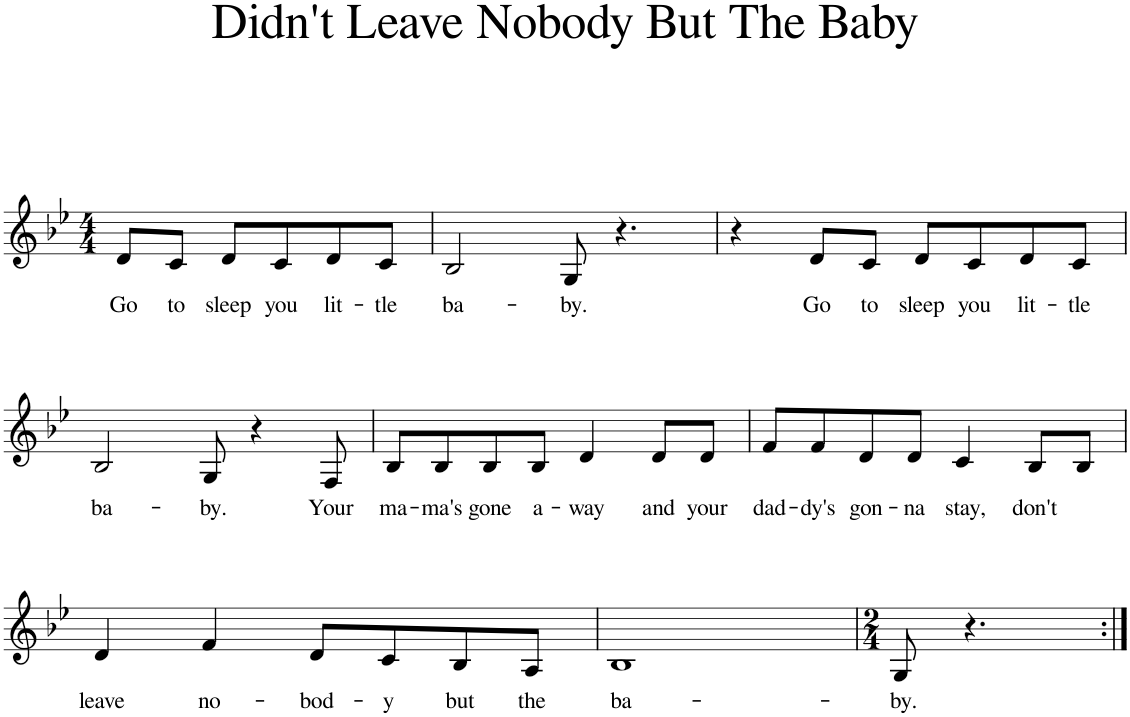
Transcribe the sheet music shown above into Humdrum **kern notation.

**kern	**text
*part1	*part1
*staff1	*staff1
*I"Piano	*
*I'Pno.	*
*clefG2	*
*k[b-e-]	*
*M4/4	*
=1	=1
!	!LO:LY:b
8d/L	Go
!	!LO:LY:b
8c/J	to
!	!LO:LY:b
8d/L	sleep
!	!LO:LY:b
8c/	you
!	!LO:LY:b
8d/	lit-
!	!LO:LY:b
8c/J	-tle
=2	=2
!	!LO:LY:b
2B-/	ba-
!	!LO:LY:b
8G/	-by.
4.r	.
=3	=3
4r	.
!	!LO:LY:b
8d/L	Go
!	!LO:LY:b
8c/J	to
!	!LO:LY:b
8d/L	sleep
!	!LO:LY:b
8c/	you
!	!LO:LY:b
8d/	lit-
!	!LO:LY:b
8c/J	-tle
!!LO:LB:g=z
=4	=4
!	!LO:LY:b
2B-/	ba-
!	!LO:LY:b
8G/	-by.
4r	.
!	!LO:LY:b
8F/	Your
=5	=5
!	!LO:LY:b
8B-/L	ma-
!	!LO:LY:b
8B-/	-ma's
!	!LO:LY:b
8B-/	gone
!	!LO:LY:b
8B-/J	a-
!	!LO:LY:b
4d/	-way
!	!LO:LY:b
8d/L	and
!	!LO:LY:b
8d/J	your
=6	=6
!	!LO:LY:b
8f/L	dad-
!	!LO:LY:b
8f/	-dy's
!	!LO:LY:b
8d/	gon-
!	!LO:LY:b
8d/J	-na
!	!LO:LY:b
4c/	stay,
!	!LO:LY:b
8B-/L	don't
8B-/J	.
!!LO:LB:g=z
=7	=7
!	!LO:LY:b
4d/	leave
!	!LO:LY:b
4f/	no-
!	!LO:LY:b
8d/L	-bod-
!	!LO:LY:b
8c/	-y
!	!LO:LY:b
8B-/	but
!	!LO:LY:b
8A/J	the
=8	=8
!	!LO:LY:b
1B-	ba-
=9	=9
*M2/4	*
!	!LO:LY:b
8G/	-by.
4.r	.
=:|!	=:|!
*-	*-
